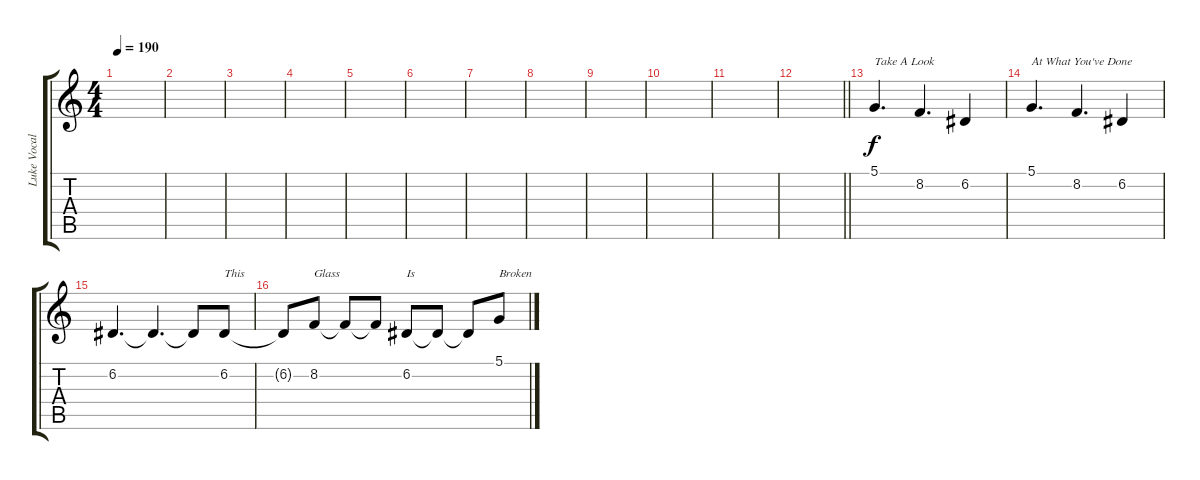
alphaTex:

\track ("Luke Vocals" "Luke Vocal") {instrument clarinet}
\staff {score tabs}
\tuning (D4 A3 F3 C3 G2 C2) {hide}
\ts (4 4)
\tempo 190
\clef g2
\ks c
|
|
|
|
|
|
|
|
|
|
|
\barLineRight lightlight
|
5.1.4{d txt "Take A Look"} 8.2.4{d} 6.2.4 |
5.1.4{d txt "At What You've Done"} 8.2.4{d} 6.2.4 |
6.2.4{d} 6.2{t}.4{d} 6.2{t}.8 6.2.8{txt "This"} |
6.2{t}.8 8.2.8{txt "Glass"} 8.2{t}.8 8.2{t}.8 6.2.8{txt "Is"} 6.2{t}.8 6.2{t}.8 5.1.8{txt "Broken"}
